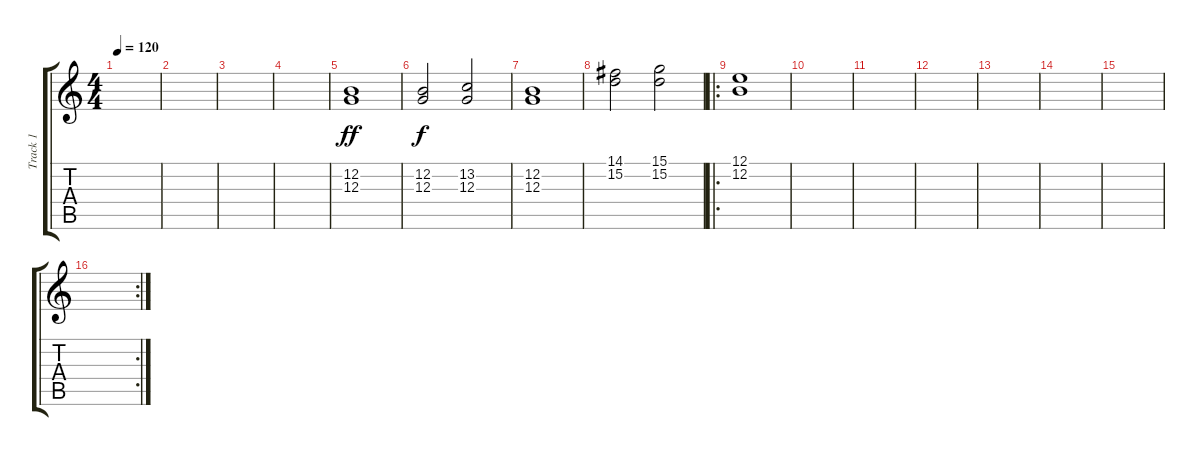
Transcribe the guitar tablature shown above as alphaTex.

\track ("Track 1" "Track 1") {instrument stringensemble1}
\staff {score tabs}
\tuning (E4 B3 G3 D3 A2 E2) {hide}
\ts (4 4)
\tempo 120
\clef g2
\ks c
|
|
|
|
(12.2 12.3).1{dy ff} |
(12.2 12.3).2{dy f} (13.2 12.3).2 |
(12.2 12.3).1 |
(14.1 15.2).2 (15.1 15.2).2 |
\ro
(12.1 12.2).1 |
|
|
|
|
|
|
\rc 2
